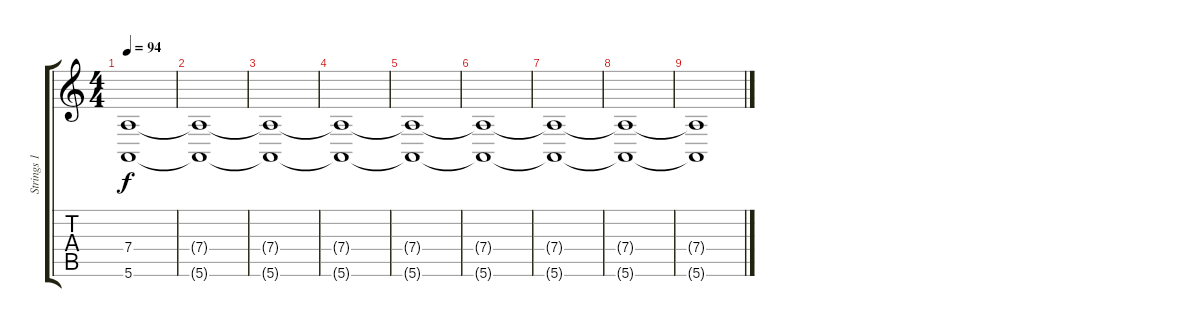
\track ("Strings 1" "Strings 1") {instrument fx7echoes}
\staff {score tabs}
\tuning (E4 B3 G3 D3 A2 E2) {hide}
\ts (4 4)
\tempo 94
\clef g2
\ks c
(7.4{t} 5.6{t}).1{dy f} |
(7.4{t} 5.6{t}).1 |
(7.4{t} 5.6{t}).1 |
(7.4{t} 5.6{t}).1 |
(7.4{t} 5.6{t}).1 |
(7.4{t} 5.6{t}).1 |
(7.4{t} 5.6{t}).1 |
(7.4{t} 5.6{t}).1 |
(7.4{t} 5.6{t}).1
